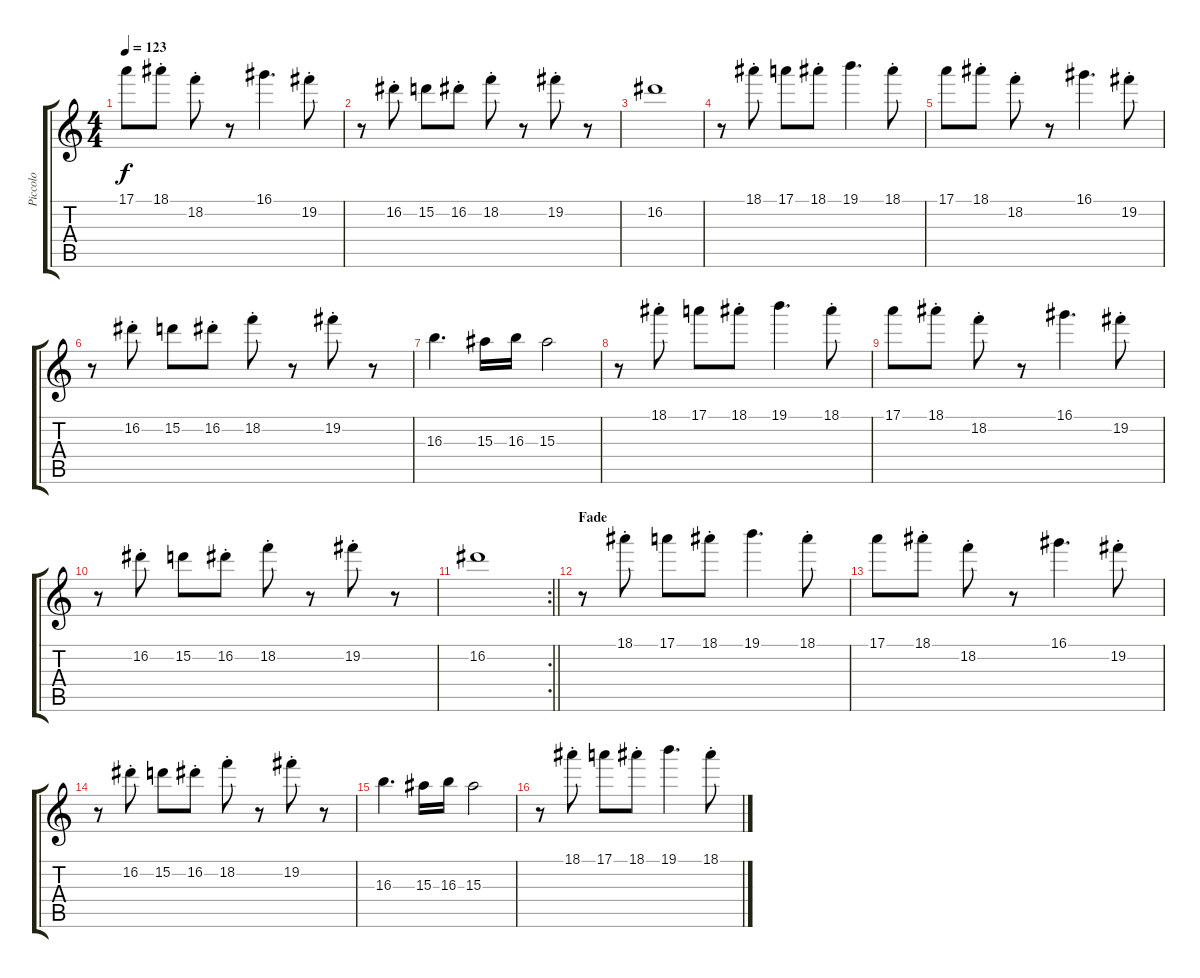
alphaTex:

\track ("Piccolo" "Piccolo") {instrument piccolo}
\staff {score tabs}
\tuning (E5 B4 G4 D4 A3 E3) {hide}
\ts (4 4)
\tempo 123
\clef g2
\ks c
17.1.8{dy f} 18.1{st}.8 18.2{st}.8 r.8 16.1.4{d} 19.2{st}.8 |
r.8 16.2{st}.8 15.2.8 16.2{st}.8 18.2{st}.8 r.8 19.2{st}.8 r.8 |
16.2.1 |
r.8 18.1{st}.8 17.1.8 18.1{st}.8 19.1.4{d} 18.1{st}.8 |
17.1.8 18.1{st}.8 18.2{st}.8 r.8 16.1.4{d} 19.2{st}.8 |
r.8 16.2{st}.8 15.2.8 16.2{st}.8 18.2{st}.8 r.8 19.2{st}.8 r.8 |
16.3.4{d} 15.3.16 16.3.16 15.3.2 |
r.8 18.1{st}.8 17.1.8 18.1{st}.8 19.1.4{d} 18.1{st}.8 |
17.1.8 18.1{st}.8 18.2{st}.8 r.8 16.1.4{d} 19.2{st}.8 |
r.8 16.2{st}.8 15.2.8 16.2{st}.8 18.2{st}.8 r.8 19.2{st}.8 r.8 |
\rc 2
\barLineRight lightlight
16.2.1 |
\section ("" "Fade")
r.8{volume 6} 18.1{st}.8 17.1.8 18.1{st}.8 19.1.4{d} 18.1{st}.8 |
17.1.8 18.1{st}.8 18.2{st}.8 r.8 16.1.4{d} 19.2{st}.8 |
r.8 16.2{st}.8 15.2.8 16.2{st}.8 18.2{st}.8 r.8 19.2{st}.8 r.8 |
16.3.4{d} 15.3.16 16.3.16 15.3.2 |
r.8{volume 0} 18.1{st}.8 17.1.8 18.1{st}.8 19.1.4{d} 18.1{st}.8
